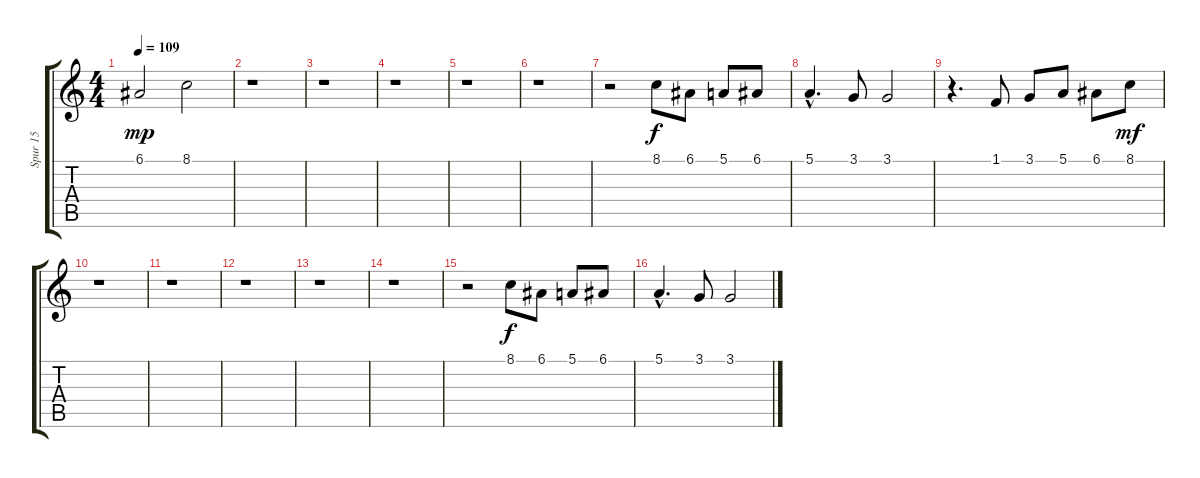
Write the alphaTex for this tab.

\track ("Spur 15" "Spur 15") {instrument harmonica}
\staff {score tabs}
\tuning (E4 B3 G3 D3 A2 E2) {hide}
\ts (4 4)
\tempo 109
\clef g2
\ks c
6.1.2{dy mp} 8.1.2 |
r.1 |
r.1 |
r.1 |
r.1 |
r.1 |
r.2 8.1.8{dy f} 6.1.8 5.1.8 6.1.8 |
5.1{hac}.4{d} 3.1.8 3.1.2 |
r.4{d} 1.1.8 3.1.8 5.1.8 6.1.8 8.1.8{dy mf} |
r.1 |
r.1 |
r.1 |
r.1 |
r.1 |
r.2 8.1.8{dy f} 6.1.8 5.1.8 6.1.8 |
5.1{hac}.4{d} 3.1.8 3.1.2
